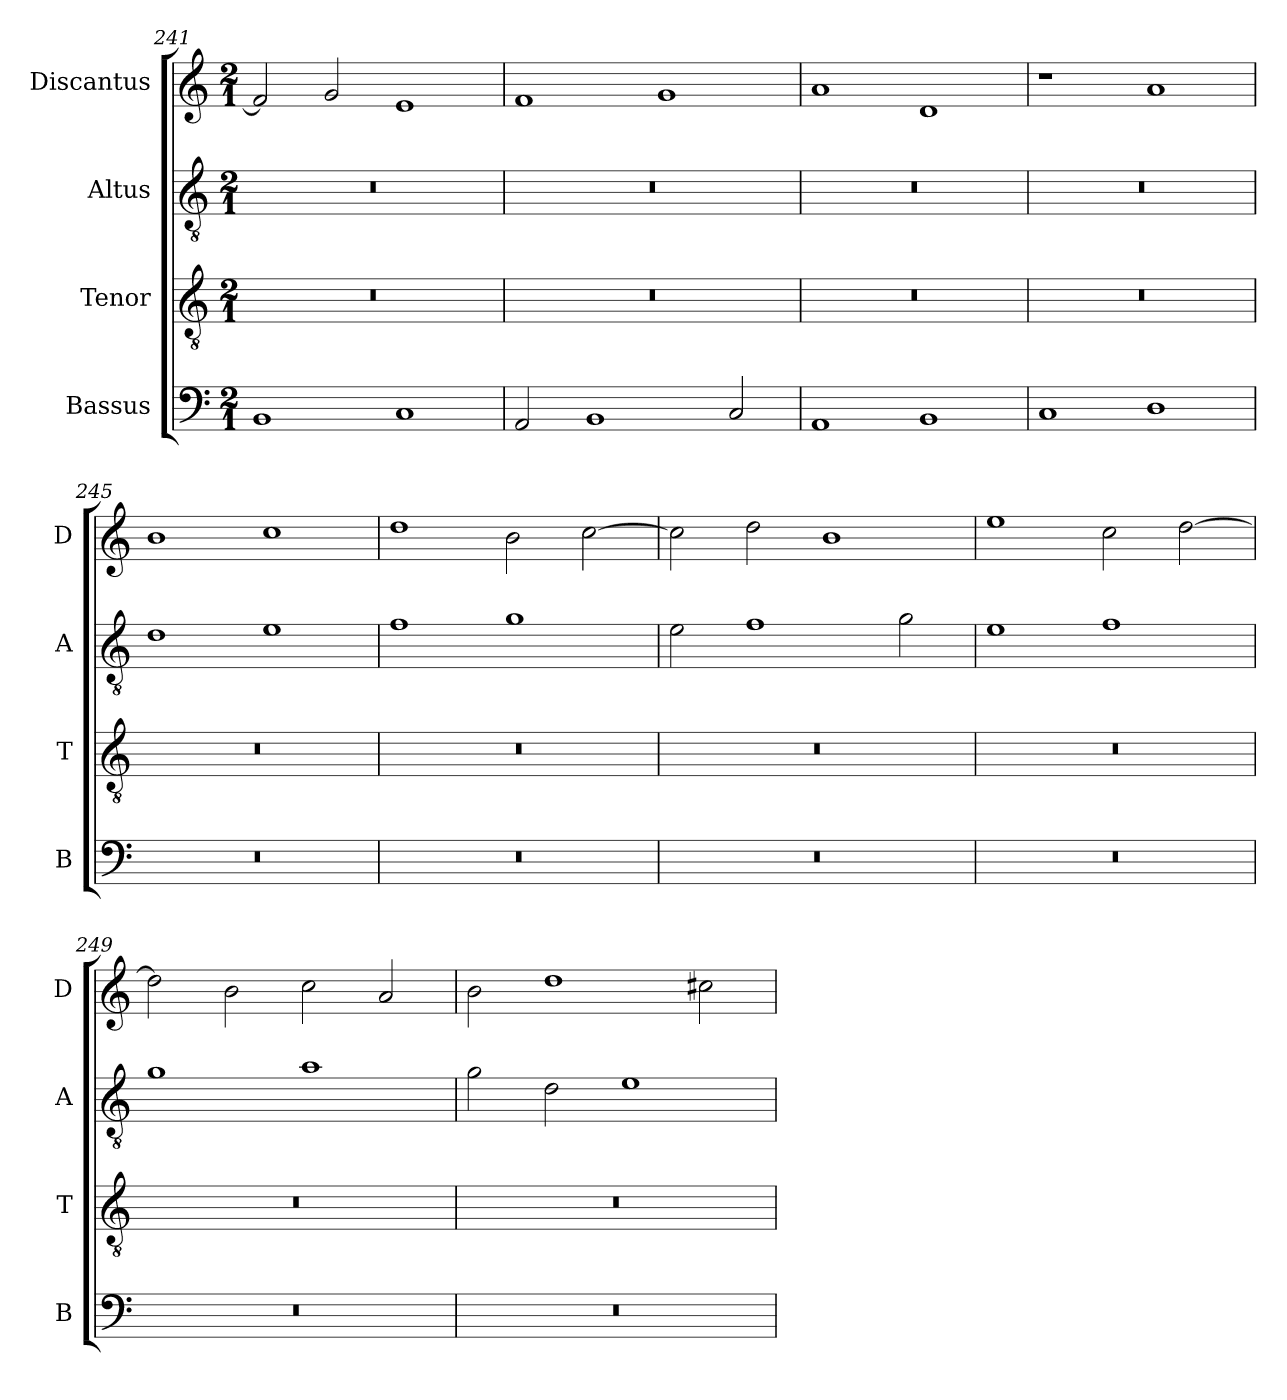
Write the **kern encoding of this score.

**kern	**kern	**kern	**kern
*part4	*part3	*part2	*part1
*staff4	*staff3	*staff2	*staff1
*I"Bassus	*I"Tenor	*I"Altus	*I"Discantus
*I'B	*I'T	*I'A	*I'D
*clefF4	*clefGv2	*clefGv2	*clefG2
*k[]	*k[]	*k[]	*k[]
*M2/1	*M2/1	*M2/1	*M2/1
=241	=241	=241	=241
1BB	0r	0r	2f]
.	.	.	2g
1C	.	.	1e
=242	=242	=242	=242
2AA	0r	0r	1f
1BB	.	.	.
.	.	.	1g
2C	.	.	.
=243	=243	=243	=243
1AA	0r	0r	1a
1BB	.	.	1d
=244	=244	=244	=244
1C	0r	0r	1r
1D	.	.	1a
=245	=245	=245	=245
0r	0r	1d	1b
.	.	1e	1cc
=246	=246	=246	=246
0r	0r	1f	1dd
.	.	1g	2b
.	.	.	[2cc
=247	=247	=247	=247
0r	0r	2e	2cc]
.	.	1f	2dd
.	.	.	1b
.	.	2g	.
=248	=248	=248	=248
0r	0r	1e	1ee
.	.	1f	2cc
.	.	.	[2dd
=249	=249	=249	=249
0r	0r	1g	2dd]
.	.	.	2b
.	.	1a	2cc
.	.	.	2a
=250	=250	=250	=250
0r	0r	2g	2b
.	.	2d	1dd
.	.	1e	.
.	.	.	2cc#X
=	=	=	=
*-	*-	*-	*-
